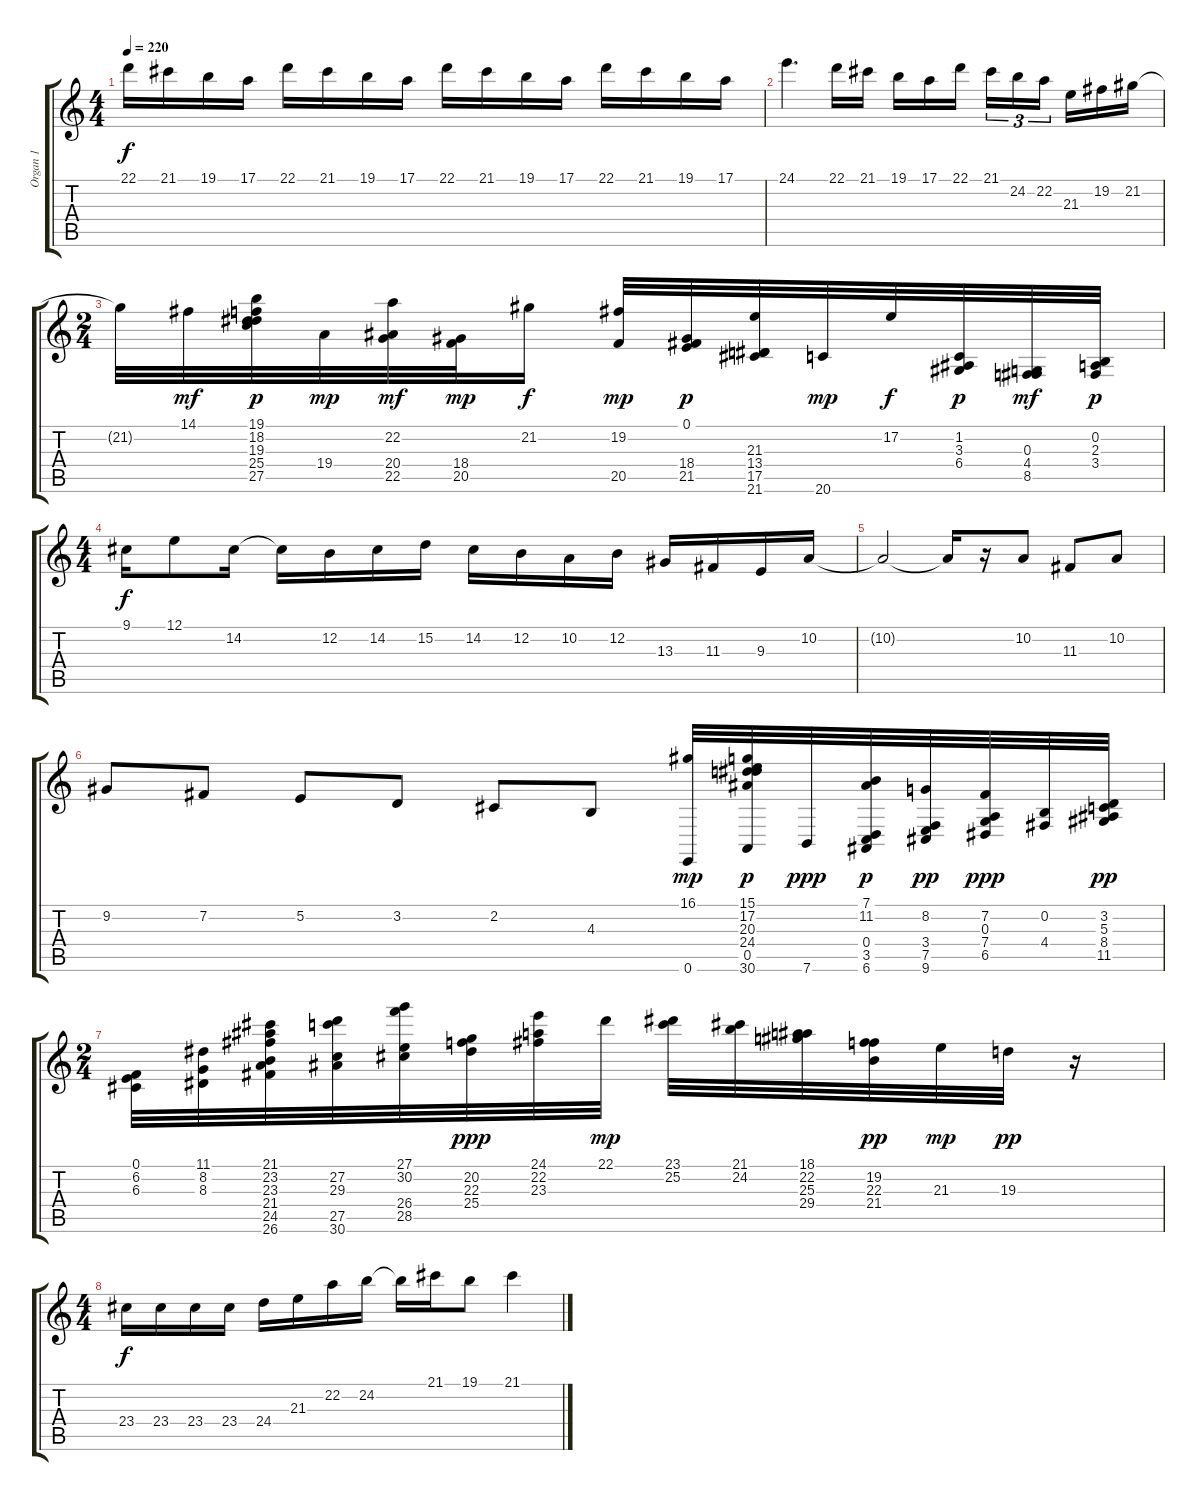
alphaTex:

\track ("Organ 1" "Organ 1") {instrument rockorgan}
\staff {score tabs}
\tuning (E4 B3 G3 D3 A2 E2) {hide}
\ts (4 4)
\tempo 220
\clef g2
\ks c
22.1.16{dy f} 21.1.16 19.1.16 17.1.16 22.1.16 21.1.16 19.1.16 17.1.16 22.1.16 21.1.16 19.1.16 17.1.16 22.1.16 21.1.16 19.1.16 17.1.16 |
24.1.4{d} 22.1.16 21.1.16 19.1.16 17.1.16 22.1.16 21.1.16{tu (3 2)} 24.2.16{tu (3 2)} 22.2.16{tu (3 2)} 21.3.16 19.2.16 21.2.16 |
\ts (2 4)
21.2{t}.32 14.1.32{dy mf} (19.1 18.2 19.3 25.4 27.5).32{dy p} 19.4.32{dy mp} (22.2 20.4 22.5).32{dy mf} (18.4 20.5).32{dy mp} 21.2.16{dy f} (19.2 20.5).32{dy mp} (0.1 18.4 21.5).32{dy p} (21.3 13.4 17.5 21.6).32 20.6.32{dy mp} 17.2.32{dy f} (1.2 3.3 6.4).32{dy p} (0.3 4.4 8.5).32{dy mf} (0.2 2.3 3.4).32{dy p} |
\ts (4 4)
9.1.16{dy f} 12.1.8 14.2.16 14.2{t}.16 12.2.16 14.2.16 15.2.16 14.2.16 12.2.16 10.2.16 12.2.16 13.3.16 11.3.16 9.3.16 10.2.16 |
10.2{t}.2 10.2{t}.16 r.16 10.2.8 11.3.8 10.2.8 |
9.2.8 7.2.8 5.2.8 3.2.8 2.2.8 4.3.8 (16.1 0.6).32{dy mp} (15.1 17.2 20.3 24.4 0.5 30.6).32{dy p} 7.6.32{dy ppp} (7.1 11.2 0.4 3.5 6.6).32{dy p} (8.2 3.4 7.5 9.6).32{dy pp} (7.2 0.3 7.4 6.5).32{dy ppp} (0.2 4.4).32 (3.2 5.3 8.4 11.5).32{dy pp} |
\ts (2 4)
(0.1 6.2 6.3).32 (11.1 8.2 8.3).32 (21.1 23.2 23.3 21.4 24.5 26.6).32 (27.2 29.3 27.5 30.6).32 (27.1 30.2 26.4 28.5).32 (20.2 22.3 25.4).32{dy ppp} (24.1 22.2 23.3).32 22.1.32{dy mp} (23.1 25.2).32 (21.1 24.2).32 (18.1 22.2 25.3 29.4).32 (19.2 22.3 21.4).32{dy pp} 21.3.32{dy mp} 19.3.32{dy pp} r.16 |
\ts (4 4)
23.4.16{dy f} 23.4.16 23.4.16 23.4.16 24.4.16 21.3.16 22.2.16 24.2.16 24.2{t}.16 21.1.16 19.1.8 21.1.4
